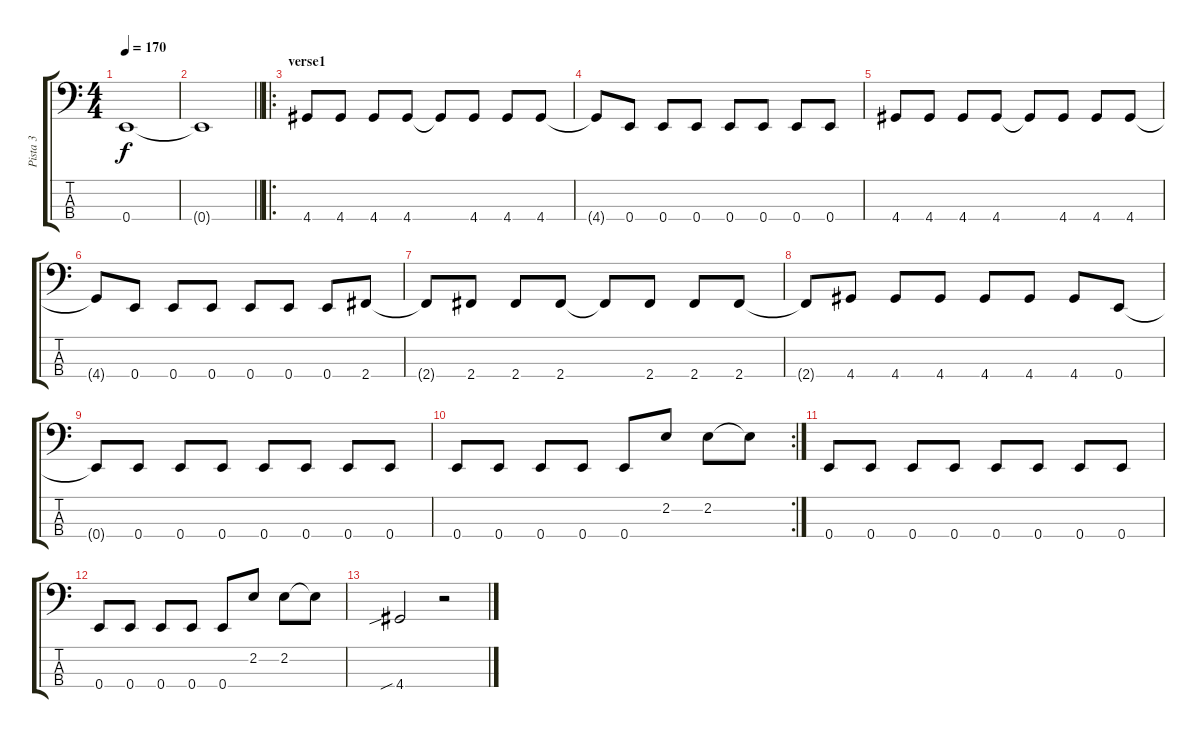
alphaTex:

\track ("Pista 3" "Pista 3") {instrument electricbassfinger}
\staff {score tabs}
\tuning (G2 D2 A1 E1) {hide}
\ts (4 4)
\tempo 170
\clef f4
\ks c
0.4.1{dy f} |
\barLineRight lightlight
0.4{t}.1 |
\ro
\section ("" "verse1")
4.4.8 4.4.8 4.4.8 4.4.8 4.4{t}.8 4.4.8 4.4.8 4.4.8 |
4.4{t}.8 0.4.8 0.4.8 0.4.8 0.4.8 0.4.8 0.4.8 0.4.8 |
4.4.8 4.4.8 4.4.8 4.4.8 4.4{t}.8 4.4.8 4.4.8 4.4.8 |
4.4{t}.8 0.4.8 0.4.8 0.4.8 0.4.8 0.4.8 0.4.8 2.4.8 |
2.4{t}.8 2.4.8 2.4.8 2.4.8 2.4{t}.8 2.4.8 2.4.8 2.4.8 |
2.4{t}.8 4.4.8 4.4.8 4.4.8 4.4.8 4.4.8 4.4.8 0.4.8 |
0.4{t}.8 0.4.8 0.4.8 0.4.8 0.4.8 0.4.8 0.4.8 0.4.8 |
\rc 2
0.4.8 0.4.8 0.4.8 0.4.8 0.4.8 2.2.8 2.2.8 2.2{t}.8 |
0.4.8 0.4.8 0.4.8 0.4.8 0.4.8 0.4.8 0.4.8 0.4.8 |
0.4.8 0.4.8 0.4.8 0.4.8 0.4.8 2.2.8 2.2.8 2.2{t}.8 |
4.4{sib}.2 r.2
